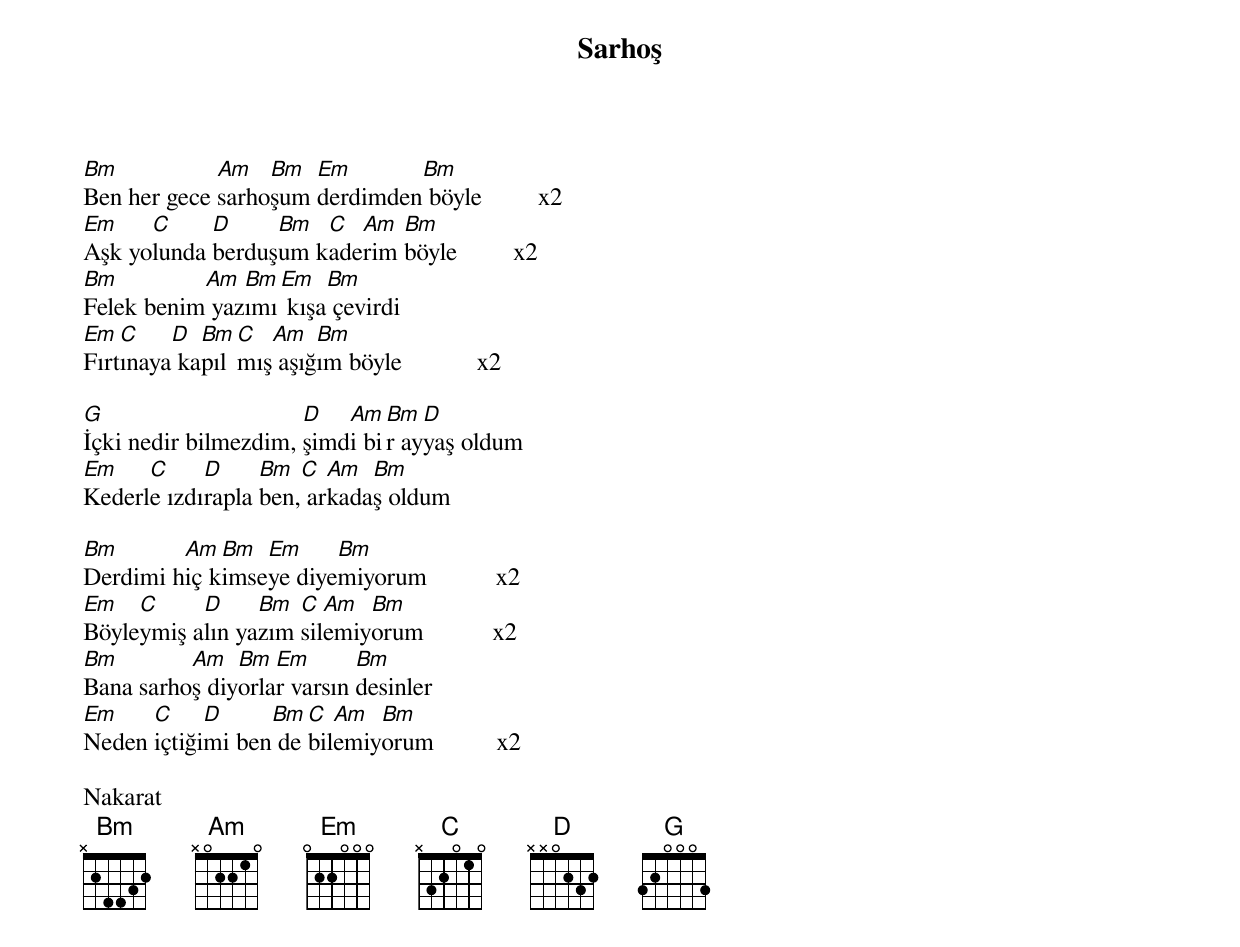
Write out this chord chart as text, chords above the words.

{title: Sarhoş}
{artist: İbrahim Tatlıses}

Bm           Am   Bm  Em       Bm
Ben her gece sarhoşum derdimden böyle         x2
Em    C     D     Bm  C  Am  Bm
Aşk yolunda berduşum kaderim böyle         x2
Bm         Am  Bm Em   Bm
Felek benim yazımı kışa çevirdi
Em  C    D  Bm C  Am   Bm
Fırtınaya kapılmış aşığım böyle            x2

G                     D   Am  Bm  D
İçki nedir bilmezdim, şimdi bir ayyaş oldum
Em    C     D     Bm  C  Am  Bm
Kederle ızdırapla ben, arkadaş oldum

Bm       Am  Bm  Em     Bm
Derdimi hiç kimseye diyemiyorum           x2
Em   C     D     Bm  C  Am  Bm
Böyleymiş alın yazım silemiyorum           x2
Bm        Am   Bm  Em       Bm
Bana sarhoş diyorlar varsın desinler
Em    C     D     Bm  C  Am  Bm
Neden içtiğimi ben de bilemiyorum          x2

Nakarat
